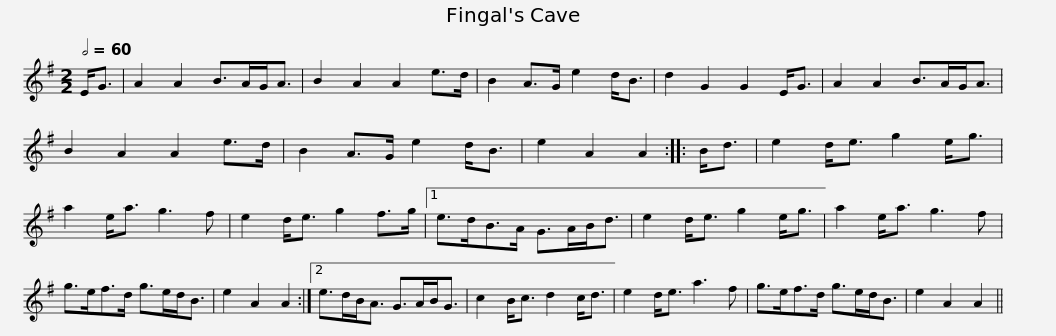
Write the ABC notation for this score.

X:1
L:1/8
Q:1/2=60
M:2/2
I:linebreak $
K:G
V:1 treble
V:1
 E<G | A2 A2 B>AG<A | B2 A2 A2 e>d | B2 A>G e2 d<B | d2 G2 G2 E<G | %5
 A2 A2 B>AG<A | B2 A2 A2 e>d |$ B2 A>G e2 d<B | e2 A2 A2 :: B<d | %10
 e2 d<e g2 e<g | a2 e<a g3 f | e2 d<e g2 f>g |1 e>dB>A G>AB<d |$ e2 d<e g2 e<g | %15
 a2 e<a g3 f | g>ef>d g>ed<B | e2 A2 A2 :|2 e>dB<A G>AB<G | c2 B<c d2 c<d |$ %20
 e2 d<e a3 f | g>ef>d g>ed<B | e2 A2 A2 || %23
